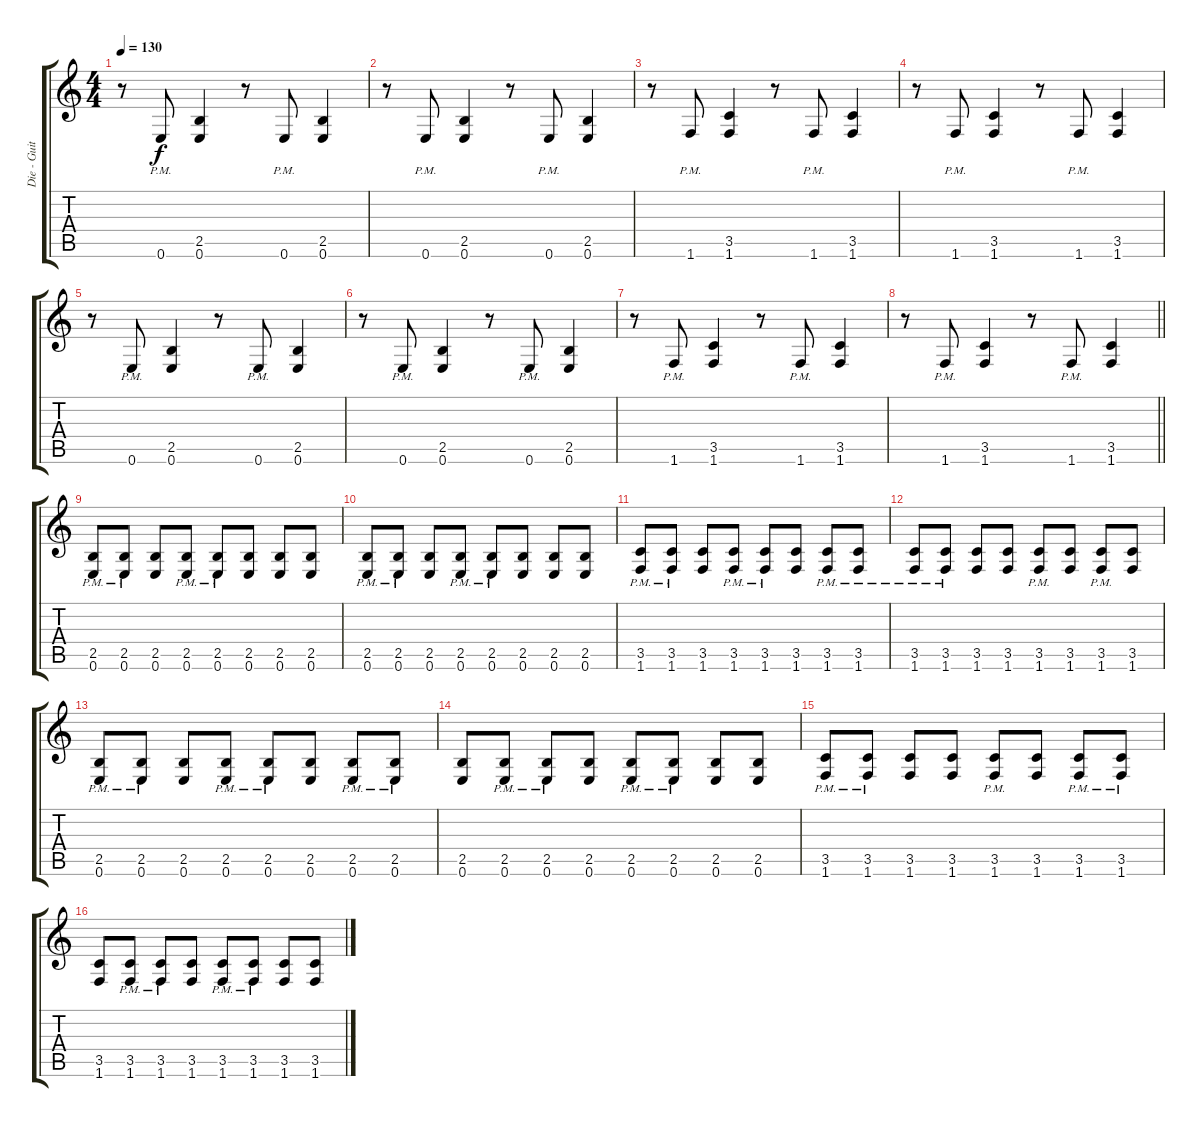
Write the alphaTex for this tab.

\track ("Die - Guitar 1" "Die - Guit") {instrument overdrivenguitar}
\staff {score tabs}
\tuning (E4 B3 G3 D3 A2 E2) {hide}
\ts (4 4)
\tempo 130
\clef g2
\ks c
r.8{dy f} 0.6{pm}.8 (2.5 0.6).4 r.8 0.6{pm}.8 (2.5 0.6).4 |
r.8 0.6{pm}.8 (2.5 0.6).4 r.8 0.6{pm}.8 (2.5 0.6).4 |
r.8 1.6{pm}.8 (3.5 1.6).4 r.8 1.6{pm}.8 (3.5 1.6).4 |
r.8 1.6{pm}.8 (3.5 1.6).4 r.8 1.6{pm}.8 (3.5 1.6).4 |
r.8 0.6{pm}.8 (2.5 0.6).4 r.8 0.6{pm}.8 (2.5 0.6).4 |
r.8 0.6{pm}.8 (2.5 0.6).4 r.8 0.6{pm}.8 (2.5 0.6).4 |
r.8 1.6{pm}.8 (3.5 1.6).4 r.8 1.6{pm}.8 (3.5 1.6).4 |
\barLineRight lightlight
r.8 1.6{pm}.8 (3.5 1.6).4 r.8 1.6{pm}.8 (3.5 1.6).4 |
(2.5{pm} 0.6{pm}).8 (2.5{pm} 0.6{pm}).8 (2.5 0.6).8 (2.5{pm} 0.6{pm}).8 (2.5{pm} 0.6{pm}).8 (2.5 0.6).8 (2.5 0.6).8 (2.5 0.6).8 |
(2.5{pm} 0.6{pm}).8 (2.5{pm} 0.6{pm}).8 (2.5 0.6).8 (2.5{pm} 0.6{pm}).8 (2.5{pm} 0.6{pm}).8 (2.5 0.6).8 (2.5 0.6).8 (2.5 0.6).8 |
(3.5{pm} 1.6{pm}).8 (3.5{pm} 1.6{pm}).8 (3.5 1.6).8 (3.5{pm} 1.6{pm}).8 (3.5{pm} 1.6{pm}).8 (3.5 1.6).8 (3.5{pm} 1.6{pm}).8 (3.5{pm} 1.6{pm}).8 |
(3.5{pm} 1.6{pm}).8 (3.5{pm} 1.6{pm}).8 (3.5 1.6).8 (3.5 1.6).8 (3.5{pm} 1.6{pm}).8 (3.5 1.6).8 (3.5{pm} 1.6{pm}).8 (3.5 1.6).8 |
(2.5{pm} 0.6{pm}).8 (2.5{pm} 0.6{pm}).8 (2.5 0.6).8 (2.5{pm} 0.6{pm}).8 (2.5{pm} 0.6{pm}).8 (2.5 0.6).8 (2.5{pm} 0.6{pm}).8 (2.5{pm} 0.6{pm}).8 |
(2.5 0.6).8 (2.5{pm} 0.6{pm}).8 (2.5{pm} 0.6{pm}).8 (2.5 0.6).8 (2.5{pm} 0.6{pm}).8 (2.5{pm} 0.6{pm}).8 (2.5 0.6).8 (2.5 0.6).8 |
(3.5{pm} 1.6{pm}).8 (3.5{pm} 1.6{pm}).8 (3.5 1.6).8 (3.5 1.6).8 (3.5{pm} 1.6{pm}).8 (3.5 1.6).8 (3.5{pm} 1.6{pm}).8 (3.5{pm} 1.6{pm}).8 |
(3.5 1.6).8 (3.5{pm} 1.6{pm}).8 (3.5{pm} 1.6{pm}).8 (3.5 1.6).8 (3.5{pm} 1.6{pm}).8 (3.5{pm} 1.6{pm}).8 (3.5 1.6).8 (3.5 1.6).8
